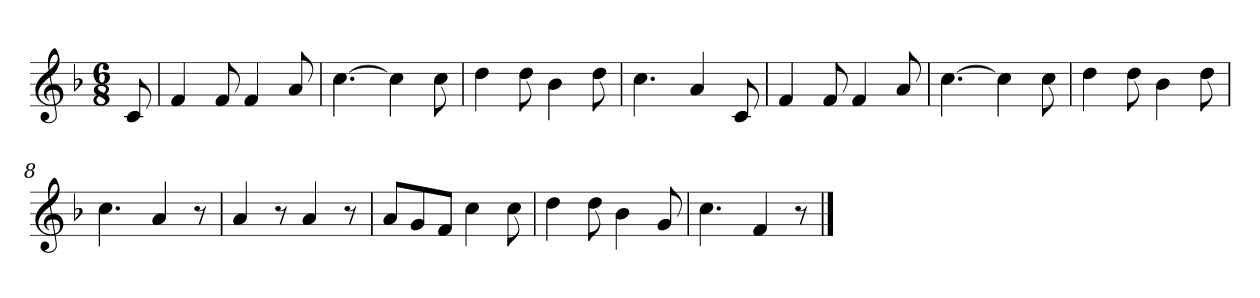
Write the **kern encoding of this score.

**kern
*part1
*staff1
*k[b-]
*M6/8
*MM120
=
8c
=1
4f
8f
4f
8a
=2
[4.cc
4cc]
8cc
=3
4dd
8dd
4b-
8dd
=4
4.cc
4a
8c
=5
4f
8f
4f
8a
=6
[4.cc
4cc]
8cc
=7
4dd
8dd
4b-
8dd
=8
4.cc
4a
8r
=9
4a
8r
4a
8r
=10
8aL
8g
8fJ
4cc
8cc
=11
4dd
8dd
4b-
8g
=12
4.cc
4f
8r
==
*-
